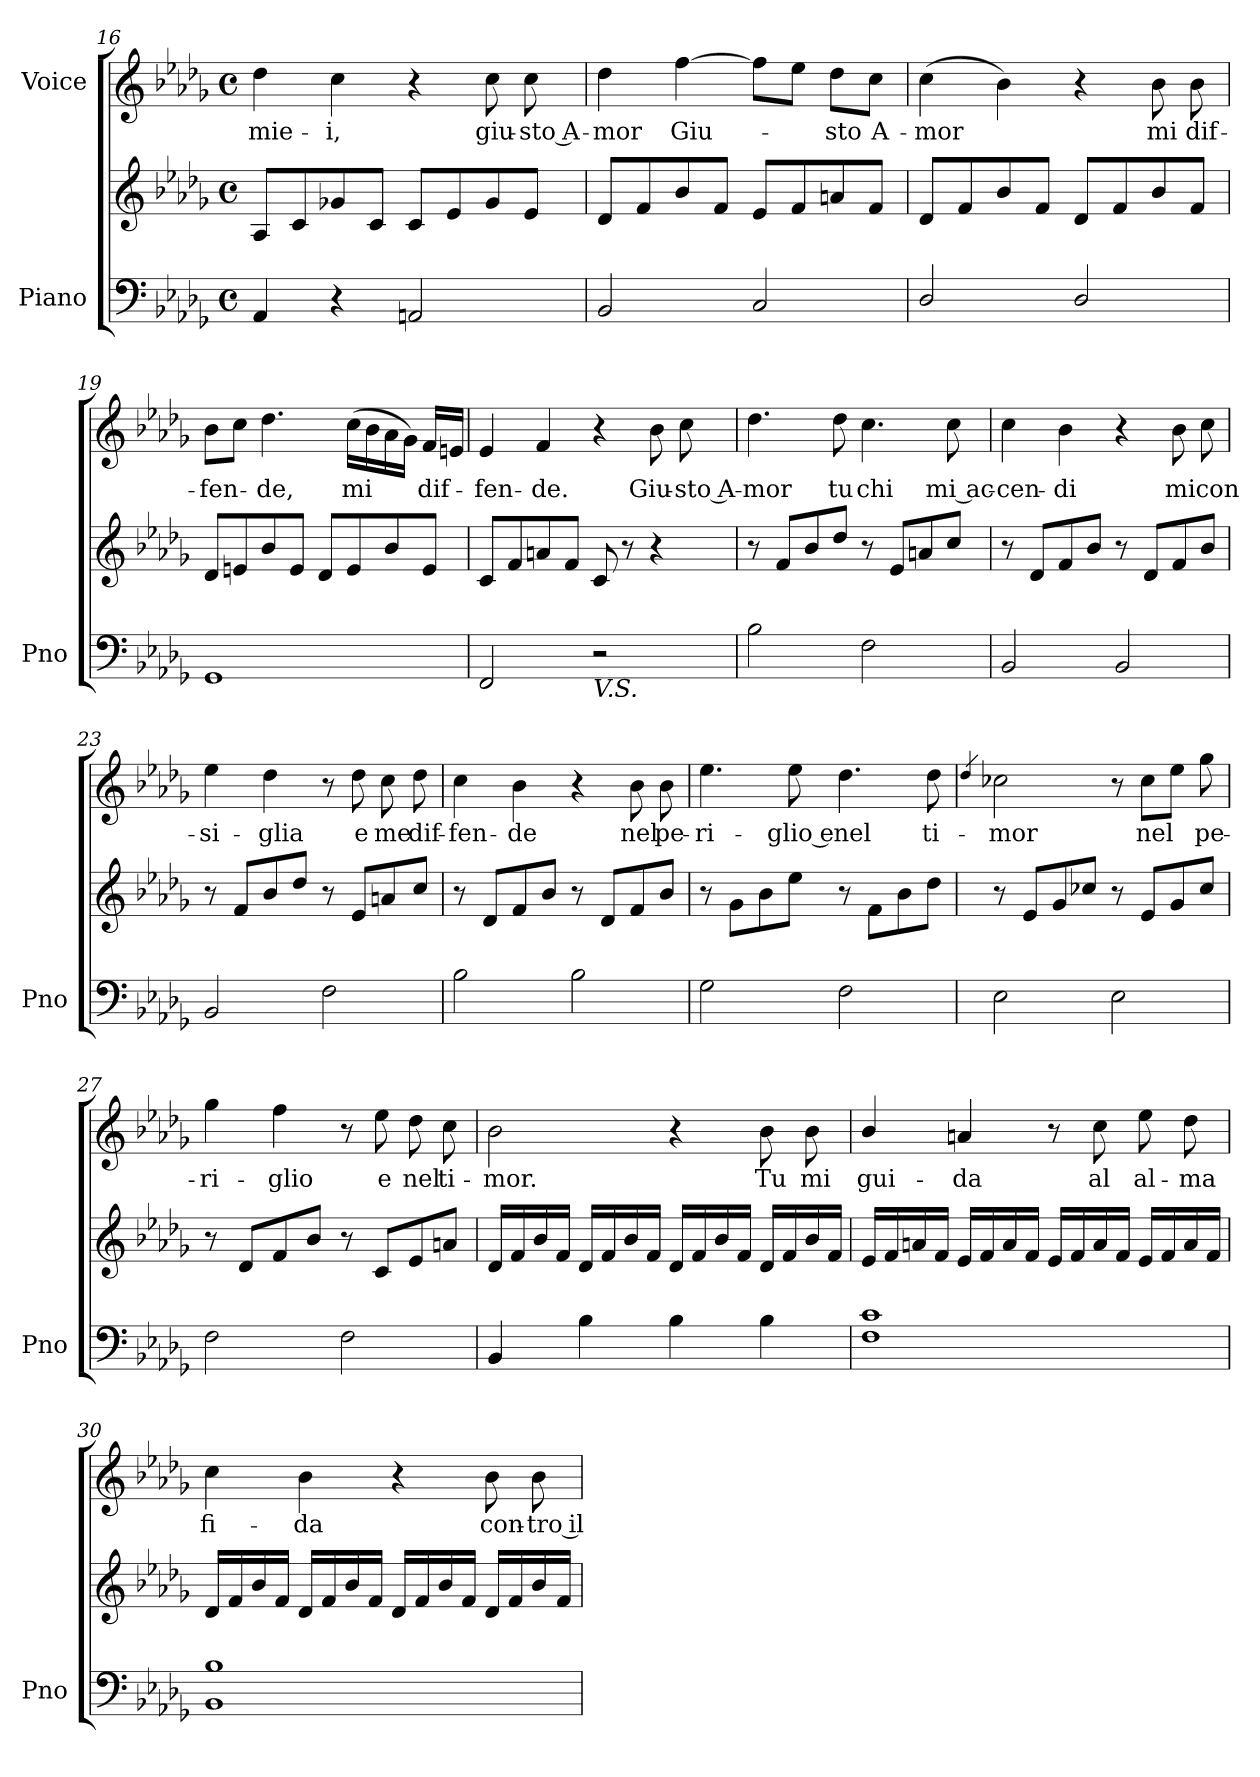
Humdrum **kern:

**kern	**kern	**kern	**text
*part2	*part2	*part1	*part1
*staff3	*staff2	*staff1	*staff1
*I"Piano	*	*I"Voice	*
*I'Pno	*	*	*
!!LO:LB:g=z
*clefF4	*clefG2	*clefG2	*
*k[b-e-a-d-g-]	*k[b-e-a-d-g-]	*k[b-e-a-d-g-]	*
*M4/4	*M4/4	*M4/4	*
*met(c)	*met(c)	*met(c)	*
=16	=16	=16	=16
!	!	!	!LO:LY:b
4AA-/	8A-/L	4dd-\	mie-
.	8c/	.	.
!	!	!	!LO:LY:b
4r	8g-X/	4cc\	-i,
.	8c/J	.	.
2AAn/	8c/L	4r	.
.	8e-/	.	.
!	!	!	!LO:LY:b
.	8g-/	8cc\	giu-
!	!	!	!LO:LY:b
.	8e-/J	8cc\	-sto A-
=17	=17	=17	=17
!	!	!	!LO:LY:b
2BB-/	8d-/L	4dd-\	-mor
.	8f/	.	.
!	!	!	!LO:LY:b
.	8b-/	[4ff\	Giu-
.	8f/J	.	.
2C/	8e-/L	8ff\L]	.
.	8f/	8ee-\J	.
!	!	!	!LO:LY:b
.	8an/	8dd-\L	-sto
!	!	!	!LO:LY:b
.	8f/J	8cc\J	A-
=18	=18	=18	=18
!	!	!	!LO:LY:b
2D-/	8d-/L	(4cc\	-mor
.	8f/	.	.
.	8b-/	4b-\)	.
.	8f/J	.	.
2D-/	8d-/L	4r	.
.	8f/	.	.
!	!	!	!LO:LY:b
.	8b-/	8b-\	mi
!	!	!	!LO:LY:b
.	8f/J	8b-\	dif-
!!LO:LB:g=z
=19	=19	=19	=19
!	!	!	!LO:LY:b
1GG-	8d-/L	8b-\L	-fen-
.	8en/	8cc\J	.
!	!	!	!LO:LY:b
.	8b-/	4.dd-\	-de,
.	8e/J	.	.
.	8d-/L	.	.
!	!	!	!LO:LY:b
.	8e/	(16cc\LL	mi
.	.	16b-\	.
.	8b-/	16a-\	.
.	.	16g-\JJ)	.
!	!	!	!LO:LY:b
.	8e/J	16f/LL	dif-
.	.	16en/JJ	.
=20	=20	=20	=20
!	!	!	!LO:LY:b
2FF/	8c/L	4e-/	-fen-
.	8f/	.	.
!	!	!	!LO:LY:b
.	8an/	4f/	-de.
.	8f/J	.	.
!LO:TX:b:i:t=V.S.	!	!	!
2r	8c/	4r	.
.	8r	.	.
!	!	!	!LO:LY:b
.	4r	8b-\	Giu-
!	!	!	!LO:LY:b
.	.	8cc\	-sto A-
!!LO:PB:g=z
=21	=21	=21	=21
!	!	!	!LO:LY:b
2B-\	8r	4.dd-\	-mor
.	8f/L	.	.
.	8b-/	.	.
!	!	!	!LO:LY:b
.	8dd-/J	8dd-\	tu
!	!	!	!LO:LY:b
2F\	8r	4.cc\	chi
.	8e-/L	.	.
.	8an/	.	.
!	!	!	!LO:LY:b
.	8cc/J	8cc\	mi ac-
=22	=22	=22	=22
!	!	!	!LO:LY:b
2BB-/	8r	4cc\	-cen-
.	8d-/L	.	.
!	!	!	!LO:LY:b
.	8f/	4b-\	-di
.	8b-/J	.	.
2BB-/	8r	4r	.
.	8d-/L	.	.
!	!	!	!LO:LY:b
.	8f/	8b-\	mi
!	!	!	!LO:LY:b
.	8b-/J	8cc\	con-
=23	=23	=23	=23
!	!	!	!LO:LY:b
2BB-/	8r	4ee-\	-si-
.	8f/L	.	.
!	!	!	!LO:LY:b
.	8b-/	4dd-\	-glia
.	8dd-/J	.	.
2F\	8r	8r	.
!	!	!	!LO:LY:b
.	8e-/L	8dd-\	e
!	!	!	!LO:LY:b
.	8an/	8cc\	me
!	!	!	!LO:LY:b
.	8cc/J	8dd-\	dif-
=24	=24	=24	=24
!	!	!	!LO:LY:b
2B-\	8r	4cc\	-fen-
.	8d-/L	.	.
!	!	!	!LO:LY:b
.	8f/	4b-\	-de
.	8b-/J	.	.
2B-\	8r	4r	.
.	8d-/L	.	.
!	!	!	!LO:LY:b
.	8f/	8b-\	nel
!	!	!	!LO:LY:b
.	8b-/J	8b-\	pe-
!!LO:LB:g=z
=25	=25	=25	=25
!	!	!	!LO:LY:b
2G-\	8r	4.ee-\	-ri-
.	8g-\L	.	.
.	8b-\	.	.
!	!	!	!LO:LY:b
.	8ee-\J	8ee-\	-glio e
!	!	!	!LO:LY:b
2F\	8r	4.dd-\	nel
.	8f\L	.	.
.	8b-\	.	.
!	!	!	!LO:LY:b
.	8dd-\J	8dd-\	ti-
=26	=26	=26	=26
.	.	4qdd-/	.
!	!	!	!LO:LY:b
2E-\	8r	2cc-X\	-mor
.	8e-/L	.	.
.	8g-/	.	.
.	8cc-X/J	.	.
2E-\	8r	8r	.
!	!	!	!LO:LY:b
.	8e-/L	8cc-\L	nel
.	8g-/	8ee-\J	.
!	!	!	!LO:LY:b
.	8cc-/J	8gg-\	pe-
=27	=27	=27	=27
!	!	!	!LO:LY:b
2F\	8r	4gg-\	-ri-
.	8d-/L	.	.
!	!	!	!LO:LY:b
.	8f/	4ff\	-glio
.	8b-/J	.	.
2F\	8r	8r	.
!	!	!	!LO:LY:b
.	8c/L	8ee-\	e
!	!	!	!LO:LY:b
.	8e-/	8dd-\	nel
!	!	!	!LO:LY:b
.	8an/J	8cc\	ti-
!!LO:LB:g=z
=28	=28	=28	=28
!	!	!	!LO:LY:b
4BB-/	16d-/LL	2b-\	-mor.
.	16f/	.	.
.	16b-/	.	.
.	16f/JJ	.	.
4B-\	16d-/LL	.	.
.	16f/	.	.
.	16b-/	.	.
.	16f/JJ	.	.
4B-\	16d-/LL	4r	.
.	16f/	.	.
.	16b-/	.	.
.	16f/JJ	.	.
!	!	!	!LO:LY:b
4B-\	16d-/LL	8b-\	Tu
.	16f/	.	.
!	!	!	!LO:LY:b
.	16b-/	8b-\	mi
.	16f/JJ	.	.
!!LO:LB:g=z
=29	=29	=29	=29
!	!	!	!LO:LY:b
1F 1c	16e-/LL	4b-/	gui-
.	16f/	.	.
.	16an/	.	.
.	16f/JJ	.	.
!	!	!	!LO:LY:b
.	16e-/LL	4an/	-da
.	16f/	.	.
.	16a/	.	.
.	16f/JJ	.	.
.	16e-/LL	8r	.
.	16f/	.	.
!	!	!	!LO:LY:b
.	16a/	8cc\	al
.	16f/JJ	.	.
!	!	!	!LO:LY:b
.	16e-/LL	8ee-\	al-
.	16f/	.	.
!	!	!	!LO:LY:b
.	16a/	8dd-\	-ma
.	16f/JJ	.	.
=30	=30	=30	=30
!	!	!	!LO:LY:b
1BB- 1B-	16d-/LL	4cc\	fi-
.	16f/	.	.
.	16b-/	.	.
.	16f/JJ	.	.
!	!	!	!LO:LY:b
.	16d-/LL	4b-\	-da
.	16f/	.	.
.	16b-/	.	.
.	16f/JJ	.	.
.	16d-/LL	4r	.
.	16f/	.	.
.	16b-/	.	.
.	16f/JJ	.	.
!	!	!	!LO:LY:b
.	16d-/LL	8b-\	con-
.	16f/	.	.
!	!	!	!LO:LY:b
.	16b-/	8b-\	-tro il
.	16f/JJ	.	.
=	=	=	=
*-	*-	*-	*-
